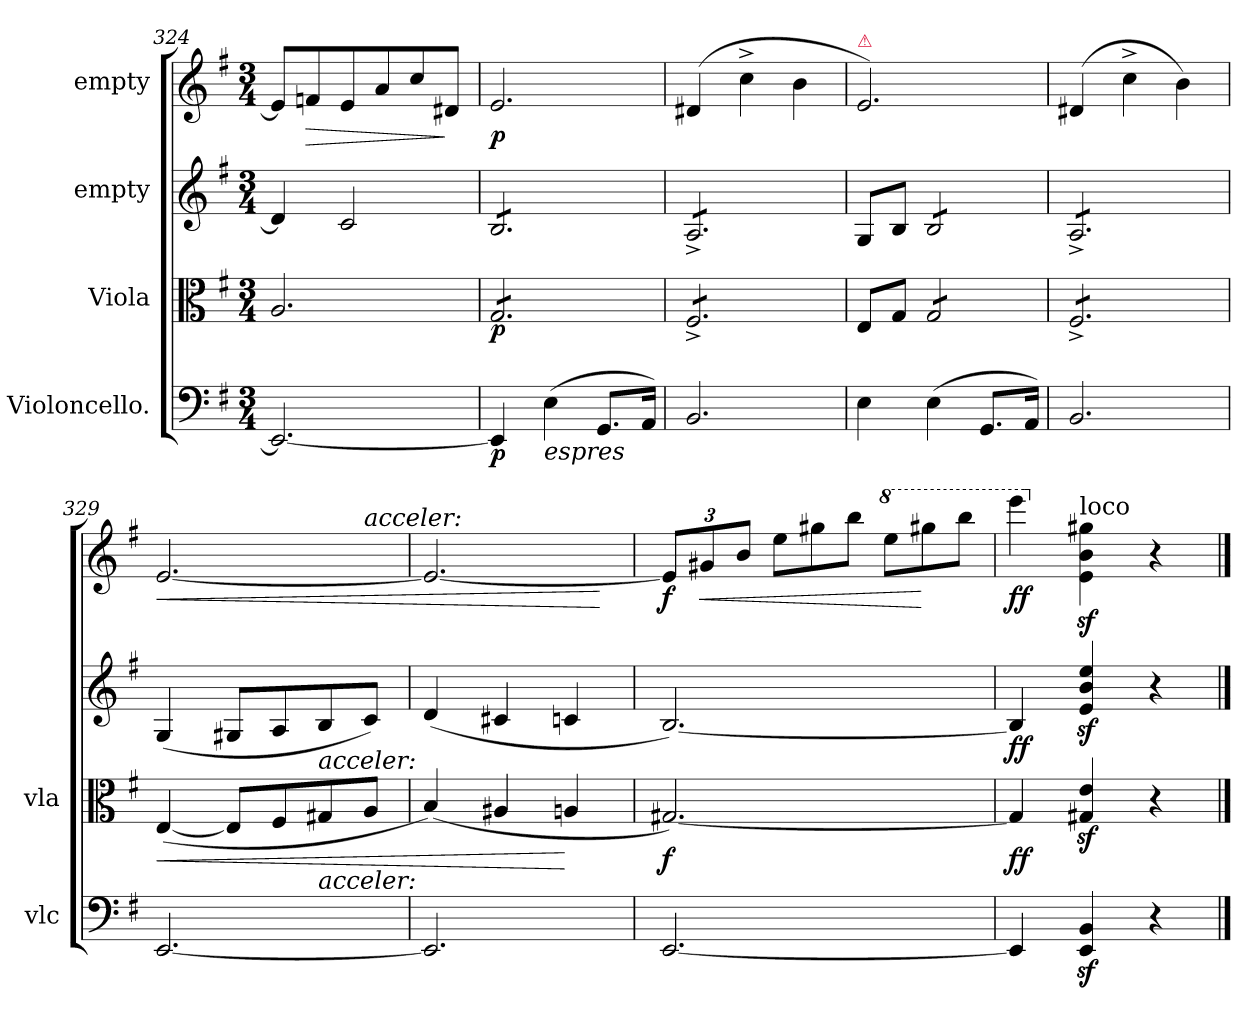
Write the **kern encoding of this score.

**kern	**dynam	**kern	**dynam	**kern	**dynam	**kern	**dynam
*part4	*part4	*part3	*part3	*part2	*part2	*part1	*part1
*staff4	*staff4	*staff3	*staff3	*staff2	*staff2	*staff1	*staff1
*I"Violoncello.	*	*I"Viola	*	*I"empty	*	*I"empty	*
*I'vlc	*	*I'vla	*	*	*	*	*
*clefF4	*	*clefC3	*	*clefG2	*	*clefG2	*
*k[f#]	*	*k[f#]	*	*k[f#]	*	*k[f#]	*
*M3/4	*	*M3/4	*	*M3/4	*	*M3/4	*
=324	=324	=324	=324	=324	=324	=324	=324
2.EE/_	.	2.A/	.	4d/]	.	8e/L]	.
!	!	!	!	!	!	!	!LO:HP:b
.	.	.	.	.	.	8fn/	>
.	.	.	.	2c/	.	8e/	.
.	.	.	.	.	.	8a/	.
.	.	.	.	.	.	8cc/	.
.	.	.	.	.	.	8d#X/J	]
=325	=325	=325	=325	=325	=325	=325	=325
!	!LO:DY:b	!	!	!	!	!	!
*	*	*tremolo	*	*	*	*	*
*	*	*	*	*tremolo	*	*	*
4EE/]	p	8G/L	p	8B/L	.	2.e/	p
.	.	8G/	.	8B/	.	.	.
!LO:TX:b:i:t=espres	!	!	!	!	!	!	!
(4E\	.	8G/	.	8B/	.	.	.
.	.	8G/	.	8B/	.	.	.
8.GG/L	.	8G/	.	8B/	.	.	.
.	.	8G/J	.	8B/J	.	.	.
16AA/Jk)	.	.	.	.	.	.	.
=326	=326	=326	=326	=326	=326	=326	=326
2.BB/	.	8F#^>/L	.	8A^>/L	.	(4d#X/	.
.	.	8F#^>/	.	8A^>/	.	.	.
.	.	8F#^>/	.	8A^>/	.	4cc^<\	.
.	.	8F#^>/	.	8A^>/	.	.	.
.	.	8F#^>/	.	8A^>/	.	4b\	.
.	.	8F#^>/J	.	8A^>/J	.	.	.
*	*	*	*	*Xtremolo	*	*	*
*	*	*Xtremolo	*	*	*	*	*
=327	=327	=327	=327	=327	=327	=327	=327
!	!	!	!	!	!	!LO:TX:a:color=crimson:t=⚠	!
4E\	.	8E/L	.	8G/L	.	2.e/)	.
.	.	8G/J	.	8B/J	.	.	.
*	*	*tremolo	*	*	*	*	*
*	*	*	*	*tremolo	*	*	*
(4E\	.	8G/L	.	8B/L	.	.	.
.	.	8G/	.	8B/	.	.	.
8.GG/L	.	8G/	.	8B/	.	.	.
.	.	8G/J	.	8B/J	.	.	.
16AA/Jk)	.	.	.	.	.	.	.
=328	=328	=328	=328	=328	=328	=328	=328
2.BB/	.	8F#^/L	.	8A^>/L	.	(4d#X/	.
.	.	8F#^/	.	8A^>/	.	.	.
.	.	8F#^/	.	8A^>/	.	4cc^<\	.
.	.	8F#^/	.	8A^>/	.	.	.
.	.	8F#^/	.	8A^>/	.	4b\)	.
.	.	8F#^/J	.	8A^>/J	.	.	.
*	*	*	*	*Xtremolo	*	*	*
*	*	*Xtremolo	*	*	*	*	*
=329	=329	=329	=329	=329	=329	=329	=329
!	!	!	!LO:HP:b	!	!	!	!LO:HP:b
*	*	*	*	*	*	*^	*
[2.EE/	.	(>[4E/	<	(>4G/	.	[2.e/	2ryy	<
.	.	8E/L]	.	8G#X/L	.	.	.	.
.	.	8F#/	.	8A/	.	.	.	.
!	!	!	!	!LO:TX:b:i:t=acceler&colon;	!	!	!	!
!	!	!LO:TX:b:i:t=acceler&colon;	!	!	!	!	!	!
.	.	8G#X/	.	8B/	.	.	8ryy	.
!	!	!	!	!	!	!	!LO:TX:a:i:t=acceler&colon;	!
.	.	8A/J	.	8c/J)	.	.	8ryy	.
*	*	*	*	*	*	*v	*v	*
=330	=330	=330	=330	=330	=330	=330	=330
2.EE/]	.	(>4B/)	.	(>4d/	.	2.e/_	.
.	.	4A#X/	.	4c#X/	.	.	.
.	.	4An/	[	4cn/	.	.	.
.	.	.	.	.	.	.	[
=331	=331	=331	=331	=331	=331	=331	=331
[2.EE/	.	[2.G#X/)	f	[2.B/)	.	12e/L]	f
!	!	!	!	!	!	!	!LO:HP:b
.	.	.	.	.	.	12g#X/	<
.	.	.	.	.	.	12b/J	.
*	*	*	*	*	*	*Xtuplet	*
.	.	.	.	.	.	12ee\L	.
.	.	.	.	.	.	12gg#X\	.
.	.	.	.	.	.	12bb\J	.
*	*	*	*	*	*	*8va	*
.	.	.	.	.	.	12eee\L	.
.	.	.	.	.	.	12ggg#X\	[
.	.	.	.	.	.	12bbb\J	.
=332	=332	=332	=332	=332	=332	=332	=332
4EE/]	.	4G#/]	ff	4B/]	ff	4eeee\	ff
*	*	*	*	*	*	*X8va	*
!	!	!	!	!	!	!LO:TX:a:t=loco	!
4EEz</ 4BBz</	.	4G#Xz/ 4ez/	.	4ez/ 4bz/ 4eez/	.	4ez\ 4bz\ 4gg#Xz\	.
4r	.	4r	.	4r	.	4r	.
==	==	==	==	==	==	==	==
*-	*-	*-	*-	*-	*-	*-	*-
